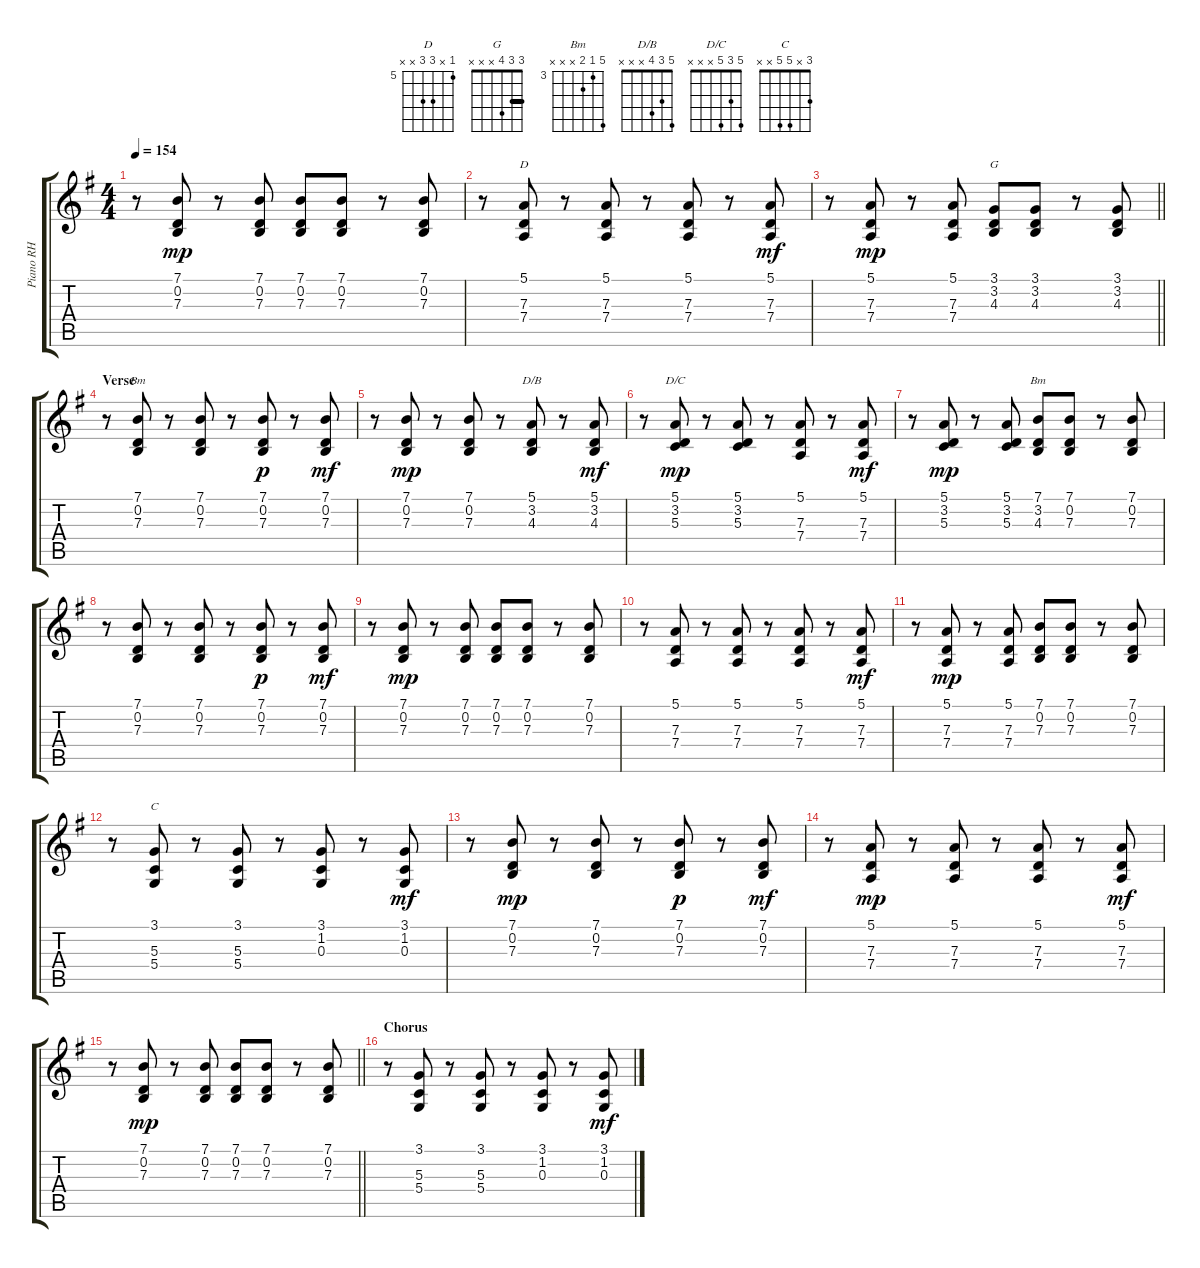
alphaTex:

\track ("Piano RH" "Piano RH") {instrument electricpiano2}
\staff {score tabs}
\tuning (E4 B3 G3 D3 A2 E2) {hide}
\chord ("D" 5 x 7 7 x x) {firstfret 5}
\chord ("G" 3 3 4 x x x) {barre 3}
\chord ("Bm" 7 0 7 x x x) {firstfret 7}
\chord ("D/B" 5 3 4 x x x)
\chord ("D/C" 5 3 5 x x x)
\chord ("Bm" 7 3 4 x x x) {firstfret 3}
\chord ("C" 3 x 5 5 x x)
\ts (4 4)
\tempo 154
\clef g2
\ks g
r.8{dy mf} (7.1 0.2 7.3).8{dy mp} r.8 (7.1 0.2 7.3).8 (7.1 0.2 7.3).8 (7.1 0.2 7.3).8 r.8 (7.1 0.2 7.3).8 |
r.8 (5.1 7.3 7.4).8{ch "D"} r.8 (5.1 7.3 7.4).8 r.8 (5.1 7.3 7.4).8 r.8 (5.1 7.3 7.4).8{dy mf} |
\barLineRight lightlight
r.8 (5.1 7.3 7.4).8{dy mp} r.8 (5.1 7.3 7.4).8 (3.1 3.2 4.3).8{ch "G"} (3.1 3.2 4.3).8 r.8 (3.1 3.2 4.3).8 |
\section ("" "Verse")
r.8 (7.1 0.2 7.3).8{ch "Bm"} r.8 (7.1 0.2 7.3).8 r.8 (7.1 0.2 7.3).8{dy p} r.8 (7.1 0.2 7.3).8{dy mf} |
r.8 (7.1 0.2 7.3).8{dy mp} r.8 (7.1 0.2 7.3).8 r.8 (5.1 3.2 4.3).8{ch "D/B"} r.8 (5.1 3.2 4.3).8{dy mf} |
r.8 (5.1 3.2 5.3).8{ch "D/C" dy mp} r.8 (5.1 3.2 5.3).8 r.8 (5.1 7.3 7.4).8 r.8 (5.1 7.3 7.4).8{dy mf} |
r.8 (5.1 3.2 5.3).8{dy mp} r.8 (5.1 3.2 5.3).8 (7.1 3.2 4.3).8{ch "Bm"} (7.1 0.2 7.3).8 r.8 (7.1 0.2 7.3).8 |
r.8 (7.1 0.2 7.3).8 r.8 (7.1 0.2 7.3).8 r.8 (7.1 0.2 7.3).8{dy p} r.8 (7.1 0.2 7.3).8{dy mf} |
r.8 (7.1 0.2 7.3).8{dy mp} r.8 (7.1 0.2 7.3).8 (7.1 0.2 7.3).8 (7.1 0.2 7.3).8 r.8 (7.1 0.2 7.3).8 |
r.8 (5.1 7.3 7.4).8 r.8 (5.1 7.3 7.4).8 r.8 (5.1 7.3 7.4).8 r.8 (5.1 7.3 7.4).8{dy mf} |
r.8 (5.1 7.3 7.4).8{dy mp} r.8 (5.1 7.3 7.4).8 (7.1 0.2 7.3).8 (7.1 0.2 7.3).8 r.8 (7.1 0.2 7.3).8 |
r.8 (3.1 5.3 5.4).8{ch "C"} r.8 (3.1 5.3 5.4).8 r.8 (3.1 1.2 0.3).8 r.8 (3.1 1.2 0.3).8{dy mf} |
r.8 (7.1 0.2 7.3).8{dy mp} r.8 (7.1 0.2 7.3).8 r.8 (7.1 0.2 7.3).8{dy p} r.8 (7.1 0.2 7.3).8{dy mf} |
r.8 (5.1 7.3 7.4).8{dy mp} r.8 (5.1 7.3 7.4).8 r.8 (5.1 7.3 7.4).8 r.8 (5.1 7.3 7.4).8{dy mf} |
\barLineRight lightlight
r.8 (7.1 0.2 7.3).8{dy mp} r.8 (7.1 0.2 7.3).8 (7.1 0.2 7.3).8 (7.1 0.2 7.3).8 r.8 (7.1 0.2 7.3).8 |
\section ("" "Chorus")
r.8 (3.1 5.3 5.4).8 r.8 (3.1 5.3 5.4).8 r.8 (3.1 1.2 0.3).8 r.8 (3.1 1.2 0.3).8{dy mf}
